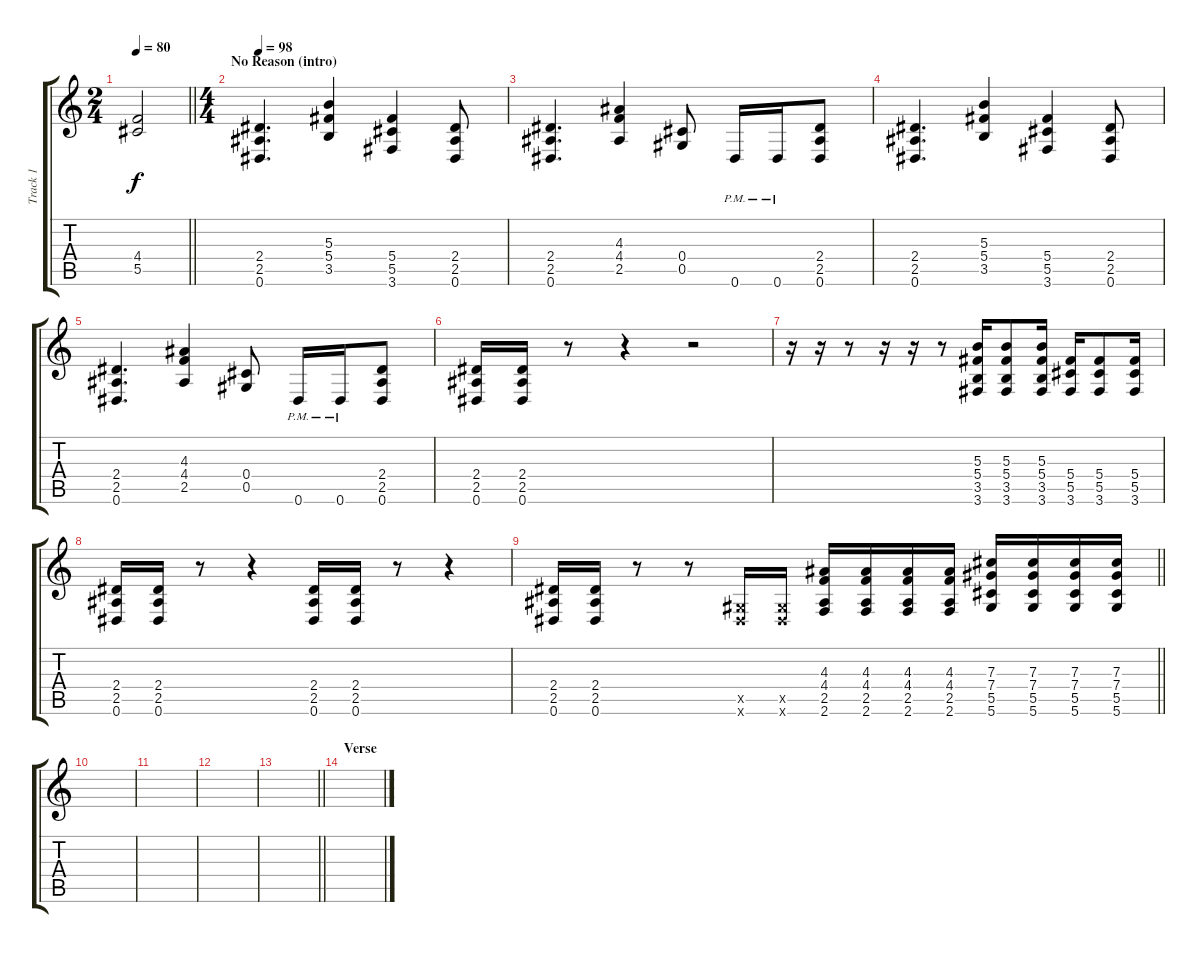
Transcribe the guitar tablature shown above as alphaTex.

\track ("Track 1" "Track 1") {instrument distortionguitar}
\staff {score tabs}
\tuning (Eb4 Bb3 Gb3 Db3 Ab2 Eb2) {hide}
\ts (2 4)
\tempo 80
\clef g2
\barLineRight lightlight
\ks c
(4.4{t} 5.5{t}).2{dy f} |
\ts (4 4)
\section ("" "No Reason (intro)")
\tempo 98
(2.4 2.5 0.6).4{d volume 12 balance 16 instrument distortionguitar} (5.3 5.4 3.5).4 (5.4 5.5 3.6).4 (2.4 2.5 0.6).8 |
(2.4 2.5 0.6).4{d} (4.3 4.4 2.5).4 (0.4 0.5).8 0.6{pm}.16 0.6{pm}.16 (2.4 2.5 0.6).8 |
(2.4 2.5 0.6).4{d} (5.3 5.4 3.5).4 (5.4 5.5 3.6).4 (2.4 2.5 0.6).8 |
(2.4 2.5 0.6).4{d} (4.3 4.4 2.5).4 (0.4 0.5).8 0.6{pm}.16 0.6{pm}.16 (2.4 2.5 0.6).8 |
(2.4 2.5 0.6).16 (2.4 2.5 0.6).16 r.8 r.4 r.2 |
r.16 r.16 r.8 r.16 r.16 r.8 (5.3 5.4 3.5 3.6).16 (5.3 5.4 3.5 3.6).8 (5.3 5.4 3.5 3.6).16 (5.4 5.5 3.6).16 (5.4 5.5 3.6).8 (5.4 5.5 3.6).16 |
(2.4 2.5 0.6).16 (2.4 2.5 0.6).16 r.8 r.4 (2.4 2.5 0.6).16 (2.4 2.5 0.6).16 r.8 r.4 |
\barLineRight lightlight
(2.4 2.5 0.6).16 (2.4 2.5 0.6).16 r.8 r.8 (0.5{x} 0.6{x}).16 (0.5{x} 0.6{x}).16 (4.3 4.4 2.5 2.6).16 (4.3 4.4 2.5 2.6).16 (4.3 4.4 2.5 2.6).16 (4.3 4.4 2.5 2.6).16 (7.3 7.4 5.5 5.6).16 (7.3 7.4 5.5 5.6).16 (7.3 7.4 5.5 5.6).16 (7.3 7.4 5.5 5.6).16 |
|
|
|
\barLineRight lightlight
|
\section ("" "Verse")
